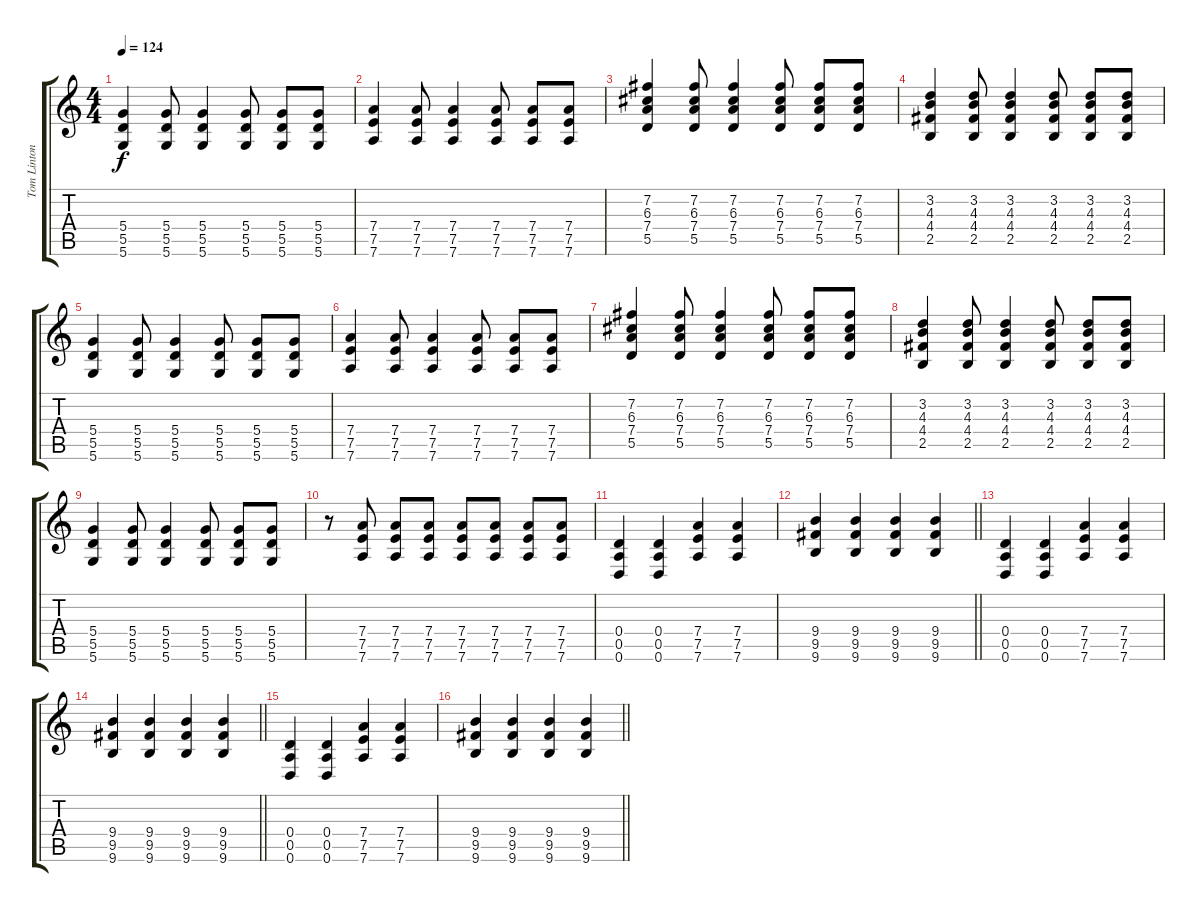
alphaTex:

\track ("Tom Linton - R Guitar" "Tom Linton") {instrument overdrivenguitar}
\staff {score tabs}
\tuning (E4 B3 G3 D3 A2 D2) {hide}
\ts (4 4)
\tempo 124
\clef g2
\ks c
(5.4 5.5 5.6).4{dy f} (5.4 5.5 5.6).8 (5.4 5.5 5.6).4 (5.4 5.5 5.6).8 (5.4 5.5 5.6).8 (5.4 5.5 5.6).8 |
(7.4 7.5 7.6).4 (7.4 7.5 7.6).8 (7.4 7.5 7.6).4 (7.4 7.5 7.6).8 (7.4 7.5 7.6).8 (7.4 7.5 7.6).8 |
(7.2 6.3 7.4 5.5).4 (7.2 6.3 7.4 5.5).8 (7.2 6.3 7.4 5.5).4 (7.2 6.3 7.4 5.5).8 (7.2 6.3 7.4 5.5).8 (7.2 6.3 7.4 5.5).8 |
(3.2 4.3 4.4 2.5).4 (3.2 4.3 4.4 2.5).8 (3.2 4.3 4.4 2.5).4 (3.2 4.3 4.4 2.5).8 (3.2 4.3 4.4 2.5).8 (3.2 4.3 4.4 2.5).8 |
(5.4 5.5 5.6).4 (5.4 5.5 5.6).8 (5.4 5.5 5.6).4 (5.4 5.5 5.6).8 (5.4 5.5 5.6).8 (5.4 5.5 5.6).8 |
(7.4 7.5 7.6).4 (7.4 7.5 7.6).8 (7.4 7.5 7.6).4 (7.4 7.5 7.6).8 (7.4 7.5 7.6).8 (7.4 7.5 7.6).8 |
(7.2 6.3 7.4 5.5).4 (7.2 6.3 7.4 5.5).8 (7.2 6.3 7.4 5.5).4 (7.2 6.3 7.4 5.5).8 (7.2 6.3 7.4 5.5).8 (7.2 6.3 7.4 5.5).8 |
(3.2 4.3 4.4 2.5).4 (3.2 4.3 4.4 2.5).8 (3.2 4.3 4.4 2.5).4 (3.2 4.3 4.4 2.5).8 (3.2 4.3 4.4 2.5).8 (3.2 4.3 4.4 2.5).8 |
(5.4 5.5 5.6).4 (5.4 5.5 5.6).8 (5.4 5.5 5.6).4 (5.4 5.5 5.6).8 (5.4 5.5 5.6).8 (5.4 5.5 5.6).8 |
r.8 (7.4 7.5 7.6).8 (7.4 7.5 7.6).8 (7.4 7.5 7.6).8 (7.4 7.5 7.6).8 (7.4 7.5 7.6).8 (7.4 7.5 7.6).8 (7.4 7.5 7.6).8 |
(0.4 0.5 0.6).4 (0.4 0.5 0.6).4 (7.4 7.5 7.6).4 (7.4 7.5 7.6).4 |
\barLineRight lightlight
(9.4 9.5 9.6).4 (9.4 9.5 9.6).4 (9.4 9.5 9.6).4 (9.4 9.5 9.6).4 |
(0.4 0.5 0.6).4 (0.4 0.5 0.6).4 (7.4 7.5 7.6).4 (7.4 7.5 7.6).4 |
\barLineRight lightlight
(9.4 9.5 9.6).4 (9.4 9.5 9.6).4 (9.4 9.5 9.6).4 (9.4 9.5 9.6).4 |
(0.4 0.5 0.6).4 (0.4 0.5 0.6).4 (7.4 7.5 7.6).4 (7.4 7.5 7.6).4 |
\barLineRight lightlight
(9.4 9.5 9.6).4 (9.4 9.5 9.6).4 (9.4 9.5 9.6).4 (9.4 9.5 9.6).4
